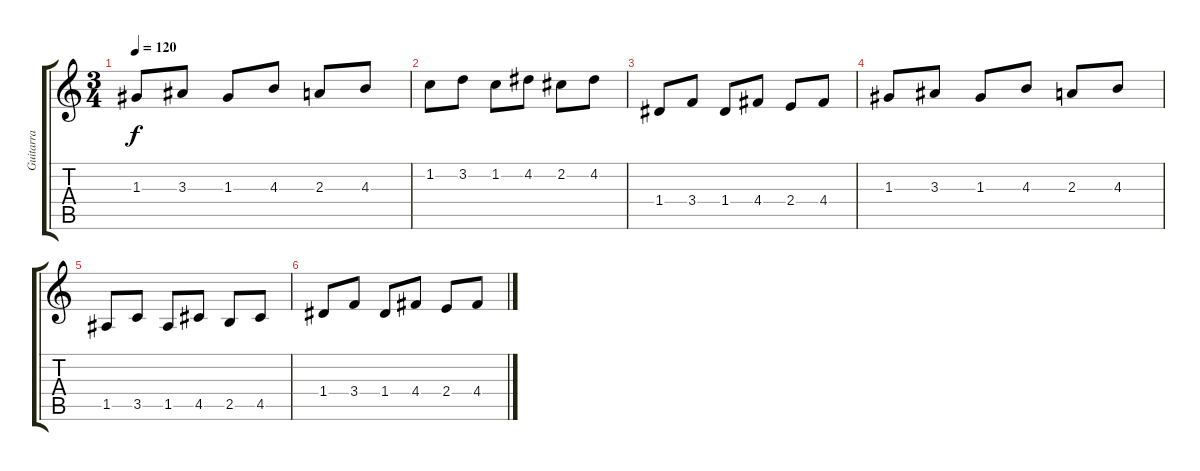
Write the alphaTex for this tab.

\track ("Guitarra " "Guitarra ") {instrument acousticguitarnylon}
\staff {score tabs}
\tuning (E4 B3 G3 D3 A2 E2) {hide}
\ts (3 4)
\tempo 120
\clef g2
\ks c
1.3.8{dy f} 3.3.8 1.3.8 4.3.8 2.3.8 4.3.8 |
1.2.8 3.2.8 1.2.8 4.2.8 2.2.8 4.2.8 |
1.4.8 3.4.8 1.4.8 4.4.8 2.4.8 4.4.8 |
1.3.8 3.3.8 1.3.8 4.3.8 2.3.8 4.3.8 |
1.5.8 3.5.8 1.5.8 4.5.8 2.5.8 4.5.8 |
1.4.8 3.4.8 1.4.8 4.4.8 2.4.8 4.4.8
